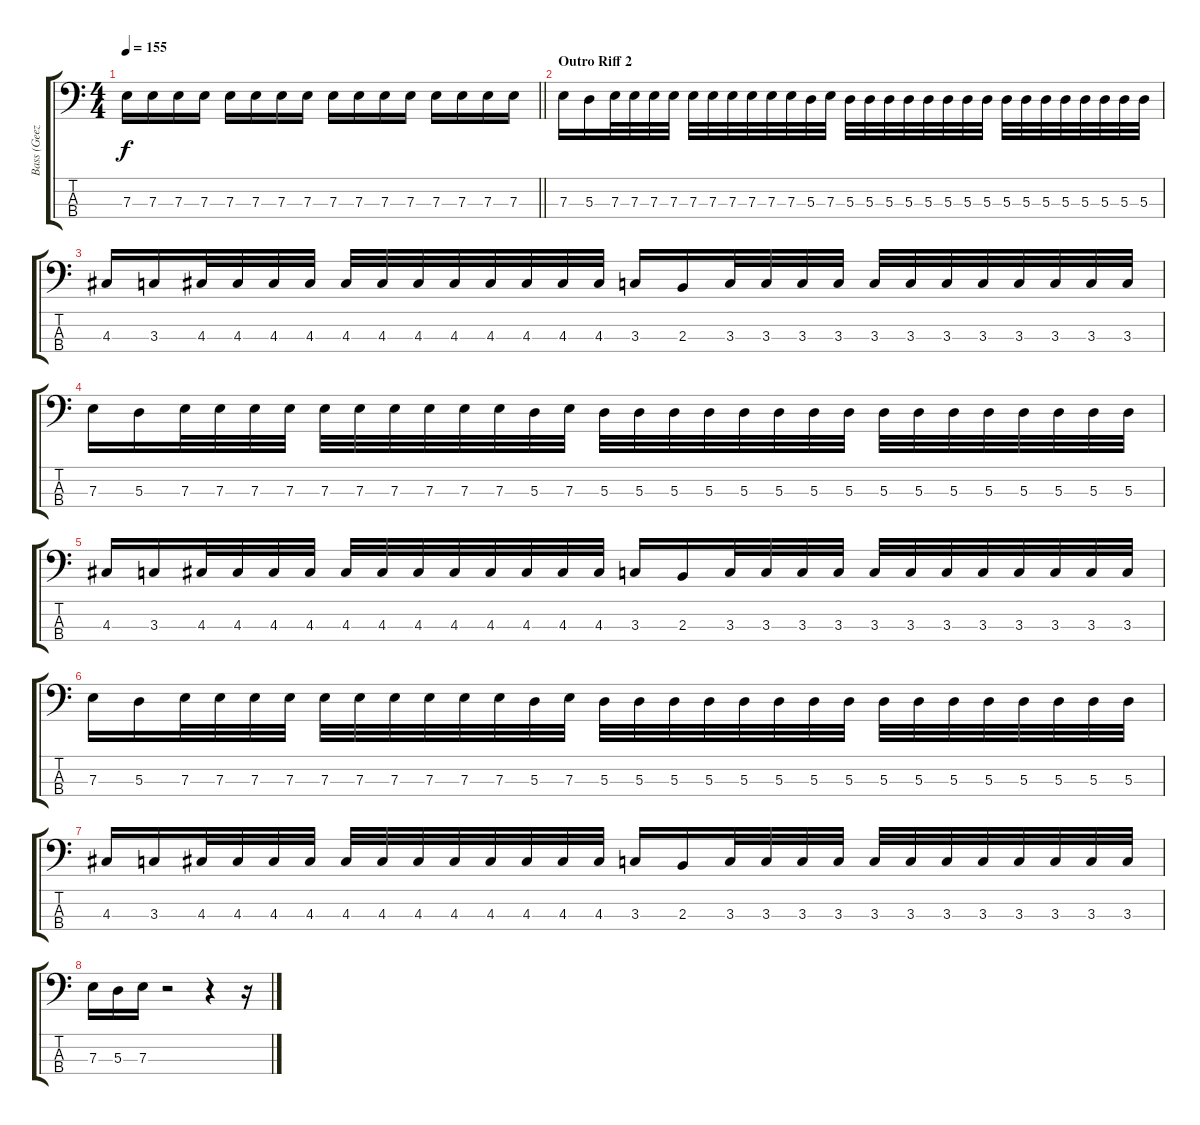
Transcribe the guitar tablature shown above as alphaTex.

\track ("Bass (Geezer Butler)" "Bass (Geez") {instrument electricbasspick}
\staff {score tabs}
\tuning (G2 D2 A1 E1) {hide}
\ts (4 4)
\tempo 155
\clef f4
\barLineRight lightlight
\ks c
7.3.16{dy f} 7.3.16 7.3.16 7.3.16 7.3.16 7.3.16 7.3.16 7.3.16 7.3.16 7.3.16 7.3.16 7.3.16 7.3.16 7.3.16 7.3.16 7.3.16 |
\section ("" "Outro Riff 2")
7.3.16 5.3.16 7.3.32 7.3.32 7.3.32 7.3.32 7.3.32 7.3.32 7.3.32 7.3.32 7.3.32 7.3.32 5.3.32 7.3.32 5.3.32 5.3.32 5.3.32 5.3.32 5.3.32 5.3.32 5.3.32 5.3.32 5.3.32 5.3.32 5.3.32 5.3.32 5.3.32 5.3.32 5.3.32 5.3.32 |
4.3.16 3.3.16 4.3.32 4.3.32 4.3.32 4.3.32 4.3.32 4.3.32 4.3.32 4.3.32 4.3.32 4.3.32 4.3.32 4.3.32 3.3.16 2.3.16 3.3.32 3.3.32 3.3.32 3.3.32 3.3.32 3.3.32 3.3.32 3.3.32 3.3.32 3.3.32 3.3.32 3.3.32 |
7.3.16 5.3.16 7.3.32 7.3.32 7.3.32 7.3.32 7.3.32 7.3.32 7.3.32 7.3.32 7.3.32 7.3.32 5.3.32 7.3.32 5.3.32 5.3.32 5.3.32 5.3.32 5.3.32 5.3.32 5.3.32 5.3.32 5.3.32 5.3.32 5.3.32 5.3.32 5.3.32 5.3.32 5.3.32 5.3.32 |
4.3.16 3.3.16 4.3.32 4.3.32 4.3.32 4.3.32 4.3.32 4.3.32 4.3.32 4.3.32 4.3.32 4.3.32 4.3.32 4.3.32 3.3.16 2.3.16 3.3.32 3.3.32 3.3.32 3.3.32 3.3.32 3.3.32 3.3.32 3.3.32 3.3.32 3.3.32 3.3.32 3.3.32 |
7.3.16 5.3.16 7.3.32 7.3.32 7.3.32 7.3.32 7.3.32 7.3.32 7.3.32 7.3.32 7.3.32 7.3.32 5.3.32 7.3.32 5.3.32 5.3.32 5.3.32 5.3.32 5.3.32 5.3.32 5.3.32 5.3.32 5.3.32 5.3.32 5.3.32 5.3.32 5.3.32 5.3.32 5.3.32 5.3.32 |
4.3.16 3.3.16 4.3.32 4.3.32 4.3.32 4.3.32 4.3.32 4.3.32 4.3.32 4.3.32 4.3.32 4.3.32 4.3.32 4.3.32 3.3.16 2.3.16 3.3.32 3.3.32 3.3.32 3.3.32 3.3.32 3.3.32 3.3.32 3.3.32 3.3.32 3.3.32 3.3.32 3.3.32 |
7.3.16 5.3.16 7.3.16 r.2 r.4 r.16
